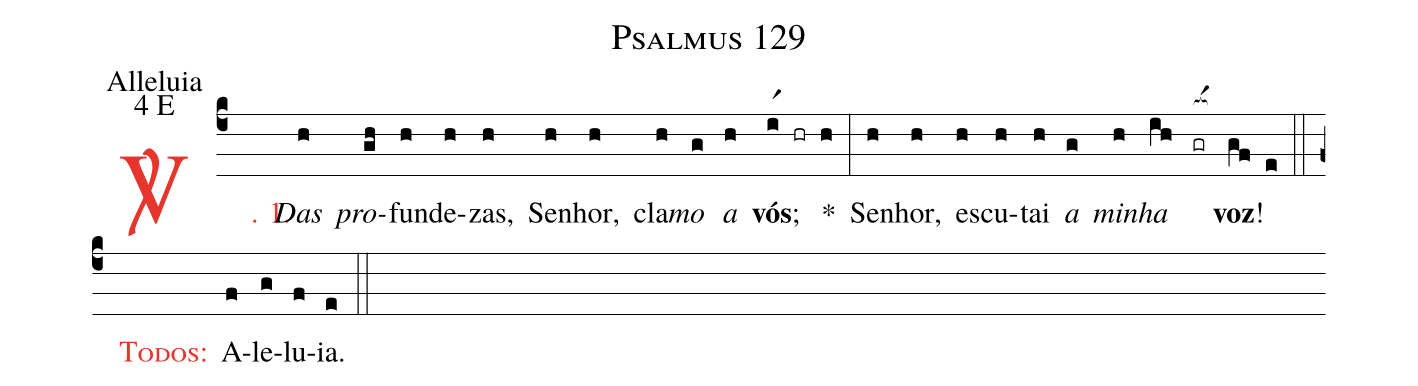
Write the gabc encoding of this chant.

name: Psalmus 129;
office-part: Alleluia;
mode: 4;
mode-differentia: E;
%%
(c4)

<c><sp>V/</sp>. 1.</c>() <i>Das</i>(h) <i>pro</i>(gh)fun(h)de(h)zas,(h) Se(h)nhor,(h) cla(h)<i>mo</i>(g) <i>a</i>(h) <b>vós</b>;(ir1 hr h) *(:) Se(h)nhor,(h) es(h)cu(h)tai(h) <i>a</i>(g) <i>mi</i>(h)<i>nha</i>(ih) <nlba>(gr[ocba:1{])<b>voz</b>!</nlba>(gf[ocba:0}] e)

(::)

<nlba><c><sc>Todos</sc>:</c>() A</nlba>(f)le(g)lu(f)ia.(e)

(::)
